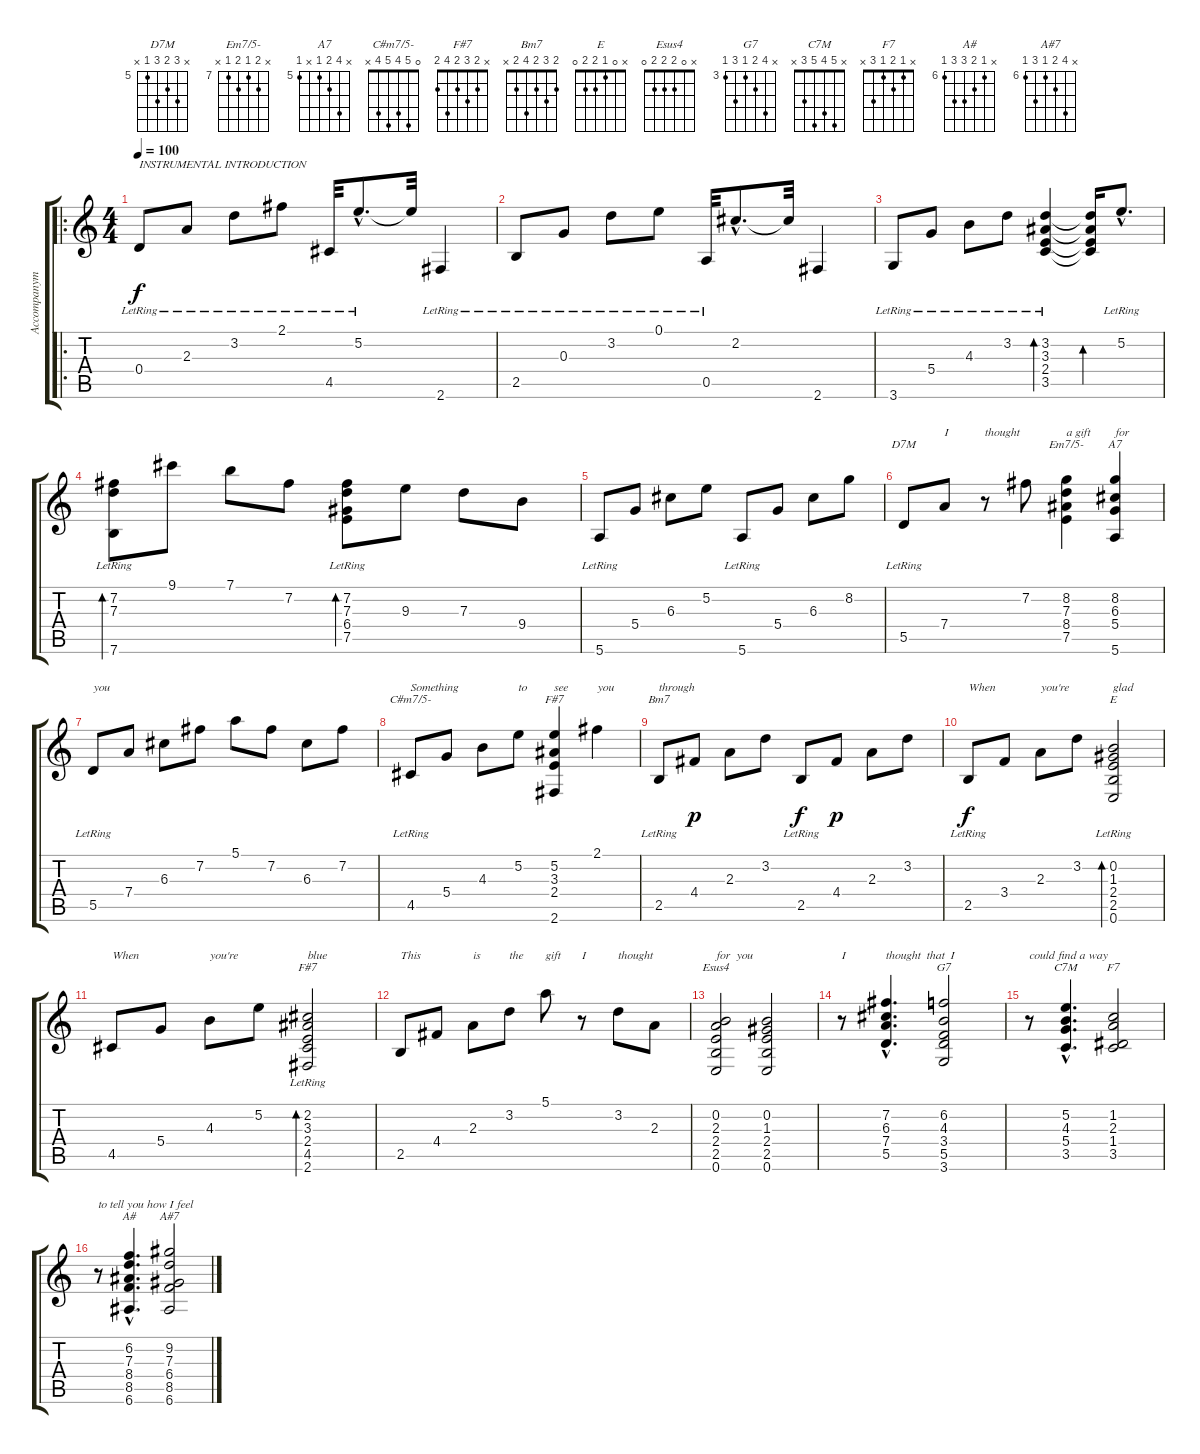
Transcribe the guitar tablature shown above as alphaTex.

\track ("Accompanyment" "Accompanym") {instrument acousticguitarnylon}
\staff {score tabs}
\tuning (E4 B3 G3 D3 A2 E2) {hide}
\chord ("D7M" x 7 6 7 5 x) {firstfret 5}
\chord ("Em7/5-" x 8 7 8 7 x) {firstfret 7}
\chord ("A7" x 8 6 5 x 5) {firstfret 5}
\chord ("C#m7/5-" 0 5 4 5 4 x)
\chord ("F#7" x 5 3 2 x 2)
\chord ("Bm7" 2 3 2 4 2 x)
\chord ("E" x 0 1 2 2 0)
\chord ("F#7" x 2 3 2 4 2)
\chord ("Esus4" x 0 2 2 2 0)
\chord ("G7" x 6 4 3 5 3) {firstfret 3}
\chord ("C7M" x 5 4 5 3 x)
\chord ("F7" x 1 2 1 3 x)
\chord ("A#" x 6 7 8 8 6) {firstfret 6}
\chord ("A#7" x 9 7 6 8 6) {firstfret 6}
\ro
\ts (4 4)
\tempo 100
\clef g2
\ks c
0.4{lr}.8{txt "INSTRUMENTAL INTRODUCTION" dy f instrument acousticguitarnylon} 2.3{lr}.8 3.2{lr}.8 2.1{lr}.8 4.5{lr}.32 5.2{hac lr}.8{d} 5.2{t}.32 2.6{lr}.4 |
2.5{lr}.8 0.3{lr}.8 3.2{lr}.8 0.1{lr}.8 0.5{lr}.32 2.2{hac}.8{d} 2.2{t}.32 2.6.4 |
3.6{lr}.8 5.4{lr}.8 4.3{lr}.8 3.2{lr}.8 (3.2{lr} 3.3{lr} 2.4{lr} 3.5{lr}).4{bd 240} (3.2{t} 3.3{t} 2.4{t} 3.5{t}).16{bd 240} 5.2{hac lr}.8{d} |
(7.2{lr} 7.3{lr} 7.6{lr}).8{bd 240} 9.1.8 7.1.8 7.2.8 (7.2{lr} 7.3{lr} 6.4{lr} 7.5{lr}).8{bd 480} 9.3.8 7.3.8 9.4.8 |
5.6{lr}.8 5.4.8 6.3.8 5.2.8 5.6{lr}.8 5.4.8 6.3.8 8.2.8 |
5.5{lr}.8{ch "D7M"} 7.4.8{txt "I"} r.8{txt "thought"} 7.2.8 (8.2 7.3 8.4 7.5).4{ch "Em7/5-" txt "a gift"} (8.2 6.3 5.4 5.6).4{ch "A7" txt "for"} |
5.5{lr}.8{txt "you"} 7.4.8 6.3.8 7.2.8 5.1.8 7.2.8 6.3.8 7.2.8 |
4.5{lr}.8{ch "C#m7/5-" txt "Something"} 5.4.8 4.3.8 5.2.8{txt "to"} (5.2 3.3 2.4 2.6).4{ch "F#7" txt "see"} 2.1.4{txt "you"} |
2.5{lr}.8{ch "Bm7" txt "through"} 4.4.8{dy p} 2.3.8 3.2.8 2.5{lr}.8{dy f} 4.4.8{dy p} 2.3.8 3.2.8 |
2.5{lr}.8{txt "When" dy f} 3.4.8 2.3.8{txt "you're"} 3.2.8 (0.2{lr} 1.3{lr} 2.4{lr} 2.5{lr} 0.6{lr}).2{bd 480 ch "E" txt "glad"} |
4.5.8{txt "When"} 5.4.8 4.3.8{txt "you're"} 5.2.8 (2.2{lr} 3.3{lr} 2.4{lr} 4.5{lr} 2.6{lr}).2{bd 480 ch "F#7" txt "blue"} |
2.5.8{txt "This"} 4.4.8 2.3.8{txt "is"} 3.2.8{txt "the"} 5.1.8{txt "gift"} r.8{txt "I"} 3.2.8{txt "thought"} 2.3.8 |
(0.2 2.3 2.4 2.5 0.6).2{ch "Esus4" txt "for  you"} (0.2 1.3 2.4 2.5 0.6).2 |
r.8{txt "I"} (7.2{hac} 6.3{hac} 7.4{hac} 5.5{hac}).4{d txt "thought  that  I"} (6.2 4.3 3.4 5.5 3.6).2{ch "G7"} |
r.8{txt "could find a way"} (5.2{hac} 4.3{hac} 5.4{hac} 3.5{hac}).4{d ch "C7M"} (1.2 2.3 1.4 3.5).2{ch "F7"} |
r.8{txt "to tell you how I feel"} (6.2{hac} 7.3{hac} 8.4{hac} 8.5{hac} 6.6{hac}).4{d ch "A#"} (9.2 7.3 6.4 8.5 6.6).2{ch "A#7"}
